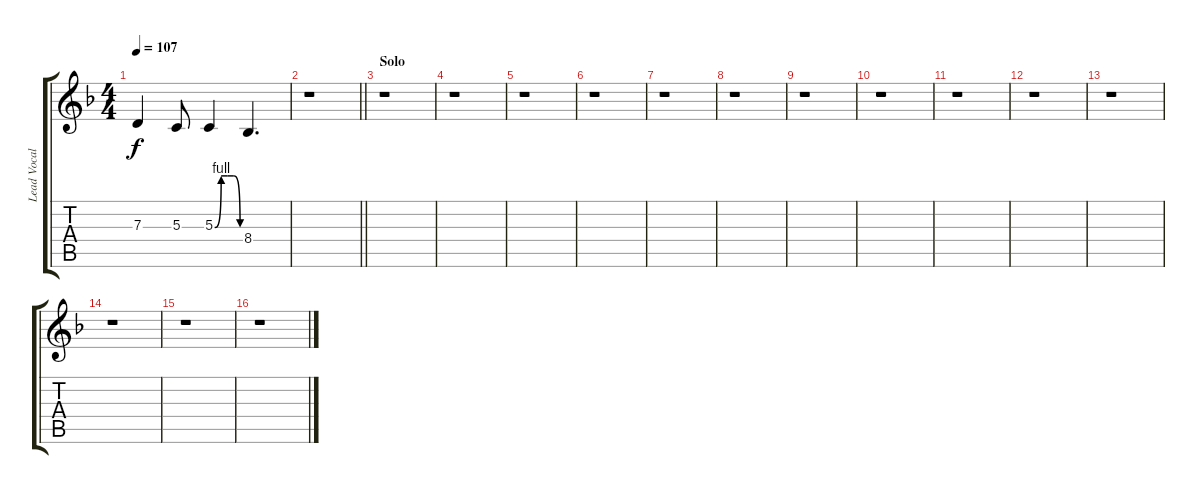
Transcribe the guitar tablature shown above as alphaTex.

\track ("Lead Vocal" "Lead Vocal") {instrument lead6voice}
\staff {score tabs}
\tuning (E4 B3 G3 D3 A2 E2) {hide}
\ts (4 4)
\tempo 107
\clef g2
\ks f
7.3.4{dy f} 5.3.8 5.3{be (custom 0 0 15 4 30 4 45 4 60 0)}.4 8.4.4{d} |
\barLineRight lightlight
r.1 |
\section ("" "Solo")
r.1 |
r.1 |
r.1 |
r.1 |
r.1 |
r.1 |
r.1 |
r.1 |
r.1 |
r.1 |
r.1 |
r.1 |
r.1 |
r.1
